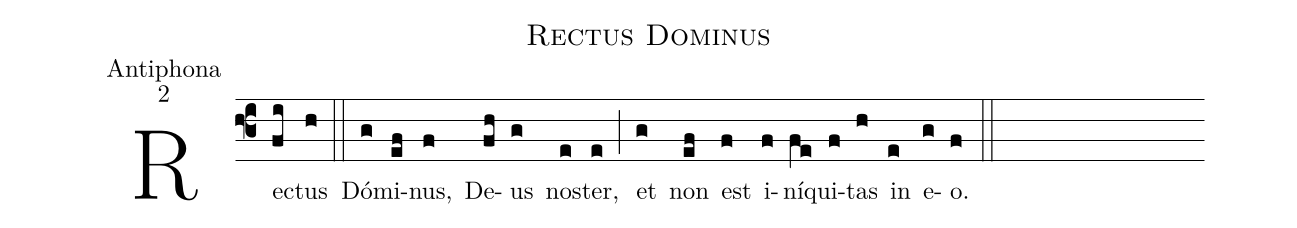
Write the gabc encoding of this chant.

name:Rectus Dominus;
office-part:Antiphona;
mode:2;
%%
(f3) Re(fi)ctus(h) (::)
Dó(g)mi(ef)nus,(f) De(fh)us(g) no(e)ster,(e) (;) et(g) non(ef) est(f) i(f)ní(fe)qui(f)tas(h) in(e) e(g)o.(f) (::)
